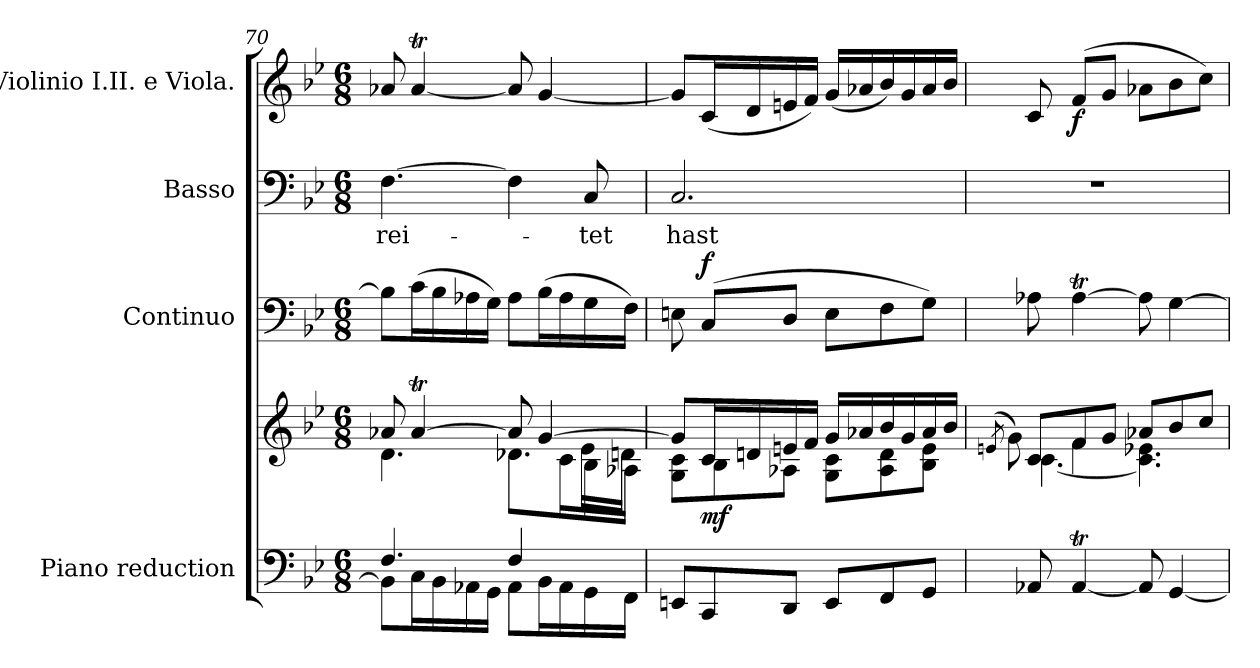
**kern	**kern	**dynam	**kern	**dynam	**kern	**text	**kern	**dynam
*part4	*part4	*part4	*part3	*part3	*part2	*part2	*part1	*part1
*staff5	*staff4	*staff4/5	*staff3	*staff3	*staff2	*staff2	*staff1	*staff1
*I"Piano reduction	*	*	*I"Continuo	*	*I"Basso	*	*I"Violinio I.II. e Viola.	*
*I'Pno	*	*	*	*	*	*	*	*
*clefF4	*clefG2	*	*clefF4	*	*clefF4	*	*clefG2	*
*k[b-e-]	*k[b-e-]	*	*k[b-e-]	*	*k[b-e-]	*	*k[b-e-]	*
*M6/8	*M6/8	*	*M6/8	*	*M6/8	*	*M6/8	*
=70	=70	=70	=70	=70	=70	=70	=70	=70
*^	*^	*	*	*	*	*	*	*
*	*	*	*^	*	*	*	*	*	*	*
!	!	!	!	!	!	!	!	!	!LO:LY:b	!	!
4.F/	8BB-\L]	8a-X/	4.d\	8ryy	.	8B-\L]	.	[4.F\	-rei-	8a-X/	.
*	*	*	*v	*v	*	*	*	*	*	*	*
.	16C\L	[4a-T/	.	.	(>16c\L	.	.	.	[4a-T/	.
.	16BB-\	.	.	.	16B-\	.	.	.	.	.
.	16AA-X\	.	.	.	16A-X\	.	.	.	.	.
.	16GG\JJ	.	.	.	16G\JJ)	.	.	.	.	.
4F/	8AA-\L	8a-/]	8.d-X\L	.	8A-\L	.	4F\]	.	8a-/]	.
.	16BB-\L	[4g/	.	.	(>16B-\L	.	.	.	[4g/	.
.	16AA-\	.	16c\L	.	16A-\	.	.	.	.	.
*	*	*	*^	*	*	*	*	*	*	*
!	!	!	!	!	!	!	!	!	!LO:LY:b	!	!
8ryy	16GG\	.	16B-\	16e-\LL	.	16G\	.	8C/	-tet	.	.
.	16FF\JJ	.	16A-X\JJ	16d\JJ	.	16F\JJ)	.	.	.	.	.
=71	=71	=71	=71	=71	=71	=71	=71	=71	=71	=71	=71
!	!	!	!	!	!	!	!	!	!LO:LY:b	!	!
*v	*v	*	*	*	*	*	*	*	*	*	*
*	*	*v	*v	*	*	*	*	*	*	*
8EEn/L	8g/L]	8G\ 8c\L	.	8En\	.	2.C/	hast	8g/L]	.
!	!	!	!LO:DY:b	!	!LO:DY:a	!	!	!	!
8CC/	16c/L	8B-\	mf	(>8C/L	f	.	.	(<16c/L	.
.	16dn/	.	.	.	.	.	.	16d/	.
8DD/J	16en/	8A-X\J	.	8D/J	.	.	.	16en/	.
.	16f/JJ	.	.	.	.	.	.	16f/JJ)	.
8EE/L	16g/LL	8G\ 8c\L	.	8E\L	.	.	.	(<16g/LL	.
.	16a-X/	.	.	.	.	.	.	16a-X/	.
8FF/	16b-/	8A-\ 8d\	.	8F\	.	.	.	16b-/)	.
.	16g/	.	.	.	.	.	.	16g/	.
8GG/J	16a-/	8B-\ 8e\J	.	8G\J)	.	.	.	16a-/	.
.	16b-/JJ	.	.	.	.	.	.	16b-/JJ	.
=72	=72	=72	=72	=72	=72	=72	=72	=72	=72
*	*	*^	*	*	*	*	*	*	*
.	.	.	(<8qen/	.	.	.	.	.	.	.
8AA-X/	8c/L	[4.c\	8g\)	.	8A-X\	.	2.r	.	8c/	.
!	!	!	!	!	!	!	!	!	!	!LO:DY:b
[4AA-T/	8f/	.	4f\	.	[4A-T\	.	.	.	(>8f/L	f
.	8g/J	.	.	.	.	.	.	.	8g/J	.
8AA-/]	8a-X/L	4.c\] 4.e-X\	4.ryy	.	8A-\]	.	.	.	8a-X\L	.
[4GG/	8b-/	.	.	.	[4G\	.	.	.	8b-\	.
.	8cc/J	.	.	.	.	.	.	.	8cc\J)	.
*	*v	*v	*v	*	*	*	*	*	*	*
=	=	=	=	=	=	=	=	=
*-	*-	*-	*-	*-	*-	*-	*-	*-
